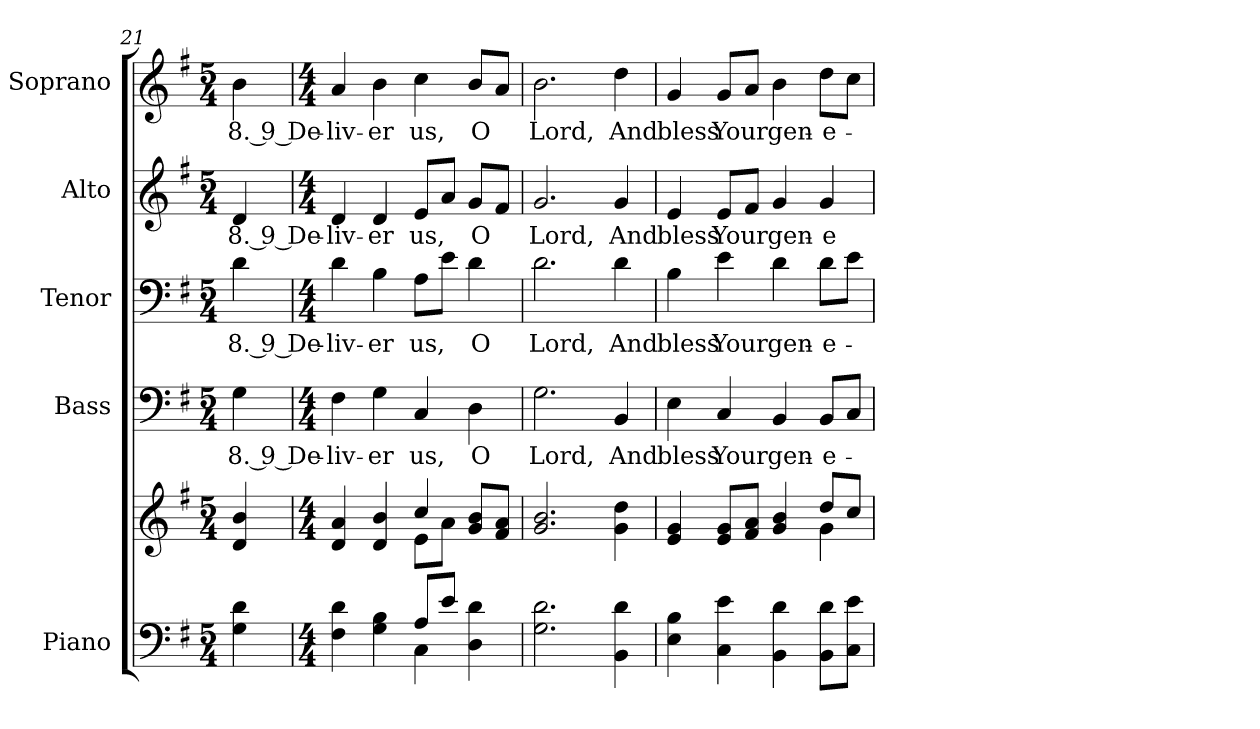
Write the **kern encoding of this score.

**kern	**kern	**kern	**text	**kern	**text	**kern	**text	**kern	**text
*part5	*part5	*part4	*part4	*part3	*part3	*part2	*part2	*part1	*part1
*staff6	*staff5	*staff4	*staff4	*staff3	*staff3	*staff2	*staff2	*staff1	*staff1
*I"Piano	*	*I"Bass	*	*I"Tenor	*	*I"Alto	*	*I"Soprano	*
*I'Pno.	*	*I'B.	*	*I'T.	*	*I'A.	*	*I'S.	*
*clefF4	*clefG2	*clefF4	*	*clefF4	*	*clefG2	*	*clefG2	*
*k[f#]	*k[f#]	*k[f#]	*	*k[f#]	*	*k[f#]	*	*k[f#]	*
*G:	*G:	*G:	*	*G:	*	*G:	*	*G:	*
*M5/4	*M5/4	*M5/4	*	*M5/4	*	*M5/4	*	*M5/4	*
=21	=21	=21	=21	=21	=21	=21	=21	=21	=21
!	!	!	!LO:LY:b:color=#000000	!	!	!	!	!	!
!	!	!	!	!	!LO:LY:b:color=#000000	!	!	!	!
!	!	!	!	!	!	!	!LO:LY:b:color=#000000	!	!
!	!	!	!	!	!	!	!	!	!LO:LY:b:color=#000000
4Gi\ 4di	4di/ 4bi	4Gi\	8. 9 De-	4di\	8. 9 De-	4di/	8. 9 De-	4bi\	8. 9 De-
=22	=22	=22	=22	=22	=22	=22	=22	=22	=22
*M4/4	*M4/4	*M4/4	*	*M4/4	*	*M4/4	*	*M4/4	*
*^	*^	*	*	*	*	*	*	*	*
!	!	!	!	!	!LO:LY:b:color=#000000	!	!	!	!	!	!
!	!	!	!	!	!	!	!LO:LY:b:color=#000000	!	!	!	!
!	!	!	!	!	!	!	!	!	!LO:LY:b:color=#000000	!	!
!	!	!	!	!	!	!	!	!	!	!	!LO:LY:b:color=#000000
4F#i\ 4di	2ryy	4di/ 4ai	2ryy	4F#i\	-liv-	4di\	-liv-	4di/	-liv-	4ai/	-liv-
!	!	!	!	!	!LO:LY:b:color=#000000	!	!	!	!	!	!
!	!	!	!	!	!	!	!LO:LY:b:color=#000000	!	!	!	!
!	!	!	!	!	!	!	!	!	!LO:LY:b:color=#000000	!	!
!	!	!	!	!	!	!	!	!	!	!	!LO:LY:b:color=#000000
4Gi\ 4Bi	.	4di/ 4bi	.	4Gi\	-er	4Bi\	-er	4di/	-er	4bi\	-er
!	!	!	!	!	!LO:LY:b:color=#000000	!	!	!	!	!	!
!	!	!	!	!	!	!	!LO:LY:b:color=#000000	!	!	!	!
!	!	!	!	!	!	!	!	!	!LO:LY:b:color=#000000	!	!
!	!	!	!	!	!	!	!	!	!	!	!LO:LY:b:color=#000000
8Ai/L	4Ci\	4cci/	8ei\L	4Ci/	us,	8Ai\L	us,	8ei/L	us,	4cci\	us,
8ei/J	.	.	8ai\J	.	.	8ei\J	.	8ai/J	.	.	.
!	!	!	!	!	!LO:LY:b:color=#000000	!	!	!	!	!	!
!	!	!	!	!	!	!	!LO:LY:b:color=#000000	!	!	!	!
!	!	!	!	!	!	!	!	!	!LO:LY:b:color=#000000	!	!
!	!	!	!	!	!	!	!	!	!	!	!LO:LY:b:color=#000000
4Di\ 4di	4ryy	8gi/ 8biL	4ryy	4Di\	O	4di\	O	8gi/L	O	8bi/L	O
.	.	8f#i/ 8aiJ	.	.	.	.	.	8f#i/J	.	8ai/J	.
*v	*v	*	*	*	*	*	*	*	*	*	*
*	*v	*v	*	*	*	*	*	*	*	*
=23	=23	=23	=23	=23	=23	=23	=23	=23	=23
!	!	!	!LO:LY:b:color=#000000	!	!	!	!	!	!
!	!	!	!	!	!LO:LY:b:color=#000000	!	!	!	!
!	!	!	!	!	!	!	!LO:LY:b:color=#000000	!	!
!	!	!	!	!	!	!	!	!	!LO:LY:b:color=#000000
2.Gi\ 2.di	2.gi/ 2.bi	2.Gi\	Lord,	2.di\	Lord,	2.gi/	Lord,	2.bi\	Lord,
!	!	!	!LO:LY:b:color=#000000	!	!	!	!	!	!
!	!	!	!	!	!LO:LY:b:color=#000000	!	!	!	!
!	!	!	!	!	!	!	!LO:LY:b:color=#000000	!	!
!	!	!	!	!	!	!	!	!	!LO:LY:b:color=#000000
4BBi\ 4di	4gi\ 4ddi	4BBi/	And	4di\	And	4gi/	And	4ddi\	And
=24	=24	=24	=24	=24	=24	=24	=24	=24	=24
*	*^	*	*	*	*	*	*	*	*
!	!	!	!	!LO:LY:b:color=#000000	!	!	!	!	!	!
!	!	!	!	!	!	!LO:LY:b:color=#000000	!	!	!	!
!	!	!	!	!	!	!	!	!LO:LY:b:color=#000000	!	!
!	!	!	!	!	!	!	!	!	!	!LO:LY:b:color=#000000
4Ei\ 4Bi	4ei/ 4gi	2ryy	4Ei\	bless	4Bi\	bless	4ei/	bless	4gi/	bless
!	!	!	!	!LO:LY:b:color=#000000	!	!	!	!	!	!
!	!	!	!	!	!	!LO:LY:b:color=#000000	!	!	!	!
!	!	!	!	!	!	!	!	!LO:LY:b:color=#000000	!	!
!	!	!	!	!	!	!	!	!	!	!LO:LY:b:color=#000000
4Ci\ 4ei	8ei/ 8giL	.	4Ci/	Your	4ei\	Your	8ei/L	Your	8gi/L	Your
.	8f#i/ 8aiJ	.	.	.	.	.	8f#i/J	.	8ai/J	.
!	!	!	!	!LO:LY:b:color=#000000	!	!	!	!	!	!
!	!	!	!	!	!	!LO:LY:b:color=#000000	!	!	!	!
!	!	!	!	!	!	!	!	!LO:LY:b:color=#000000	!	!
!	!	!	!	!	!	!	!	!	!	!LO:LY:b:color=#000000
4BBi\ 4di	4gi/ 4bi	4ryy	4BBi/	gen-	4di\	gen-	4gi/	gen-	4bi\	gen-
!	!	!	!	!LO:LY:b:color=#000000	!	!	!	!	!	!
!	!	!	!	!	!	!LO:LY:b:color=#000000	!	!	!	!
!	!	!	!	!	!	!	!	!LO:LY:b:color=#000000	!	!
!	!	!	!	!	!	!	!	!	!	!LO:LY:b:color=#000000
8BBi\ 8diL	8ddi/L	4gi\	8BBi/L	-e-	8di\L	-e-	4gi/	-e-	8ddi\L	-e-
8Ci\ 8eiJ	8cci/J	.	8Ci/J	.	8ei\J	.	.	.	8cci\J	.
*	*v	*v	*	*	*	*	*	*	*	*
=	=	=	=	=	=	=	=	=	=
*-	*-	*-	*-	*-	*-	*-	*-	*-	*-
